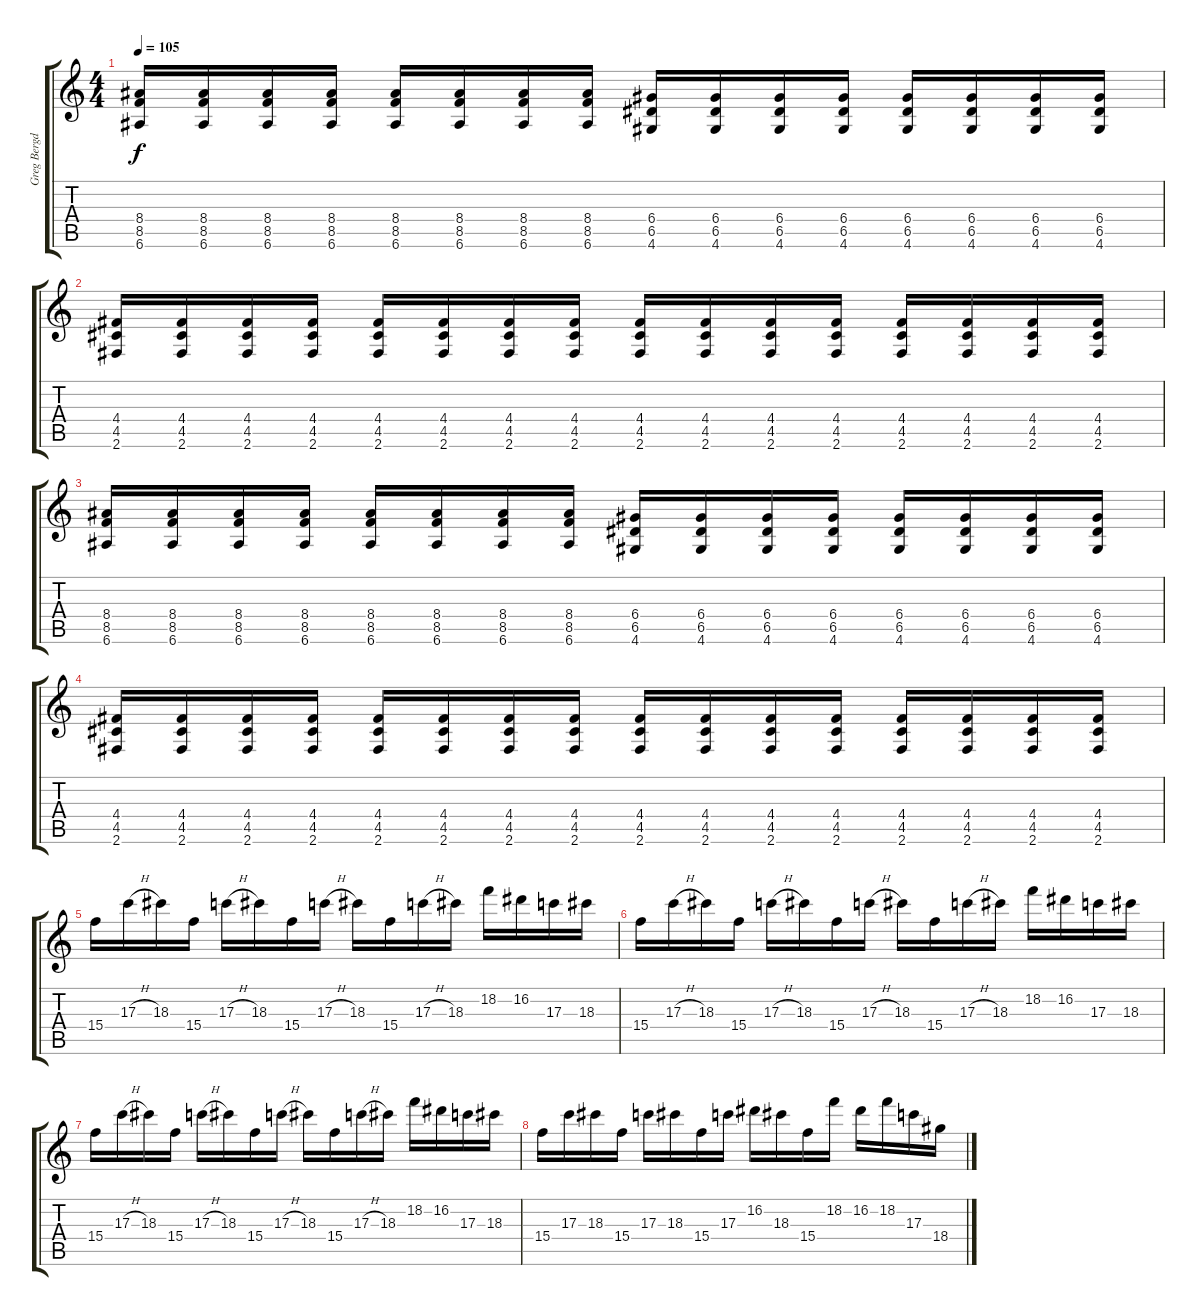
\track ("Greg Bergdorf" "Greg Bergd") {instrument distortionguitar}
\staff {score tabs}
\tuning (E4 B3 G3 D3 A2 E2) {hide}
\ts (4 4)
\tempo 105
\clef g2
\ks c
(8.4 8.5 6.6).16{dy f} (8.4 8.5 6.6).16 (8.4 8.5 6.6).16 (8.4 8.5 6.6).16 (8.4 8.5 6.6).16 (8.4 8.5 6.6).16 (8.4 8.5 6.6).16 (8.4 8.5 6.6).16 (6.4 6.5 4.6).16 (6.4 6.5 4.6).16 (6.4 6.5 4.6).16 (6.4 6.5 4.6).16 (6.4 6.5 4.6).16 (6.4 6.5 4.6).16 (6.4 6.5 4.6).16 (6.4 6.5 4.6).16 |
(4.4 4.5 2.6).16 (4.4 4.5 2.6).16 (4.4 4.5 2.6).16 (4.4 4.5 2.6).16 (4.4 4.5 2.6).16 (4.4 4.5 2.6).16 (4.4 4.5 2.6).16 (4.4 4.5 2.6).16 (4.4 4.5 2.6).16 (4.4 4.5 2.6).16 (4.4 4.5 2.6).16 (4.4 4.5 2.6).16 (4.4 4.5 2.6).16 (4.4 4.5 2.6).16 (4.4 4.5 2.6).16 (4.4 4.5 2.6).16 |
(8.4 8.5 6.6).16 (8.4 8.5 6.6).16 (8.4 8.5 6.6).16 (8.4 8.5 6.6).16 (8.4 8.5 6.6).16 (8.4 8.5 6.6).16 (8.4 8.5 6.6).16 (8.4 8.5 6.6).16 (6.4 6.5 4.6).16 (6.4 6.5 4.6).16 (6.4 6.5 4.6).16 (6.4 6.5 4.6).16 (6.4 6.5 4.6).16 (6.4 6.5 4.6).16 (6.4 6.5 4.6).16 (6.4 6.5 4.6).16 |
(4.4 4.5 2.6).16 (4.4 4.5 2.6).16 (4.4 4.5 2.6).16 (4.4 4.5 2.6).16 (4.4 4.5 2.6).16 (4.4 4.5 2.6).16 (4.4 4.5 2.6).16 (4.4 4.5 2.6).16 (4.4 4.5 2.6).16 (4.4 4.5 2.6).16 (4.4 4.5 2.6).16 (4.4 4.5 2.6).16 (4.4 4.5 2.6).16 (4.4 4.5 2.6).16 (4.4 4.5 2.6).16 (4.4 4.5 2.6).16 |
15.4.16{volume 13 instrument overdrivenguitar} 17.3{h}.16 18.3.16 15.4.16 17.3{h}.16 18.3.16 15.4.16 17.3{h}.16 18.3.16 15.4.16 17.3{h}.16 18.3.16 18.2.16 16.2.16 17.3.16 18.3.16 |
15.4.16 17.3{h}.16 18.3.16 15.4.16 17.3{h}.16 18.3.16 15.4.16 17.3{h}.16 18.3.16 15.4.16 17.3{h}.16 18.3.16 18.2.16 16.2.16 17.3.16 18.3.16 |
15.4.16 17.3{h}.16 18.3.16 15.4.16 17.3{h}.16 18.3.16 15.4.16 17.3{h}.16 18.3.16 15.4.16 17.3{h}.16 18.3.16 18.2.16 16.2.16 17.3.16 18.3.16 |
15.4.16 17.3.16 18.3.16 15.4.16 17.3.16 18.3.16 15.4.16 17.3.16 16.2.16 18.3.16 15.4.16 18.2.16 16.2.16 18.2.16 17.3.16 18.4.16
